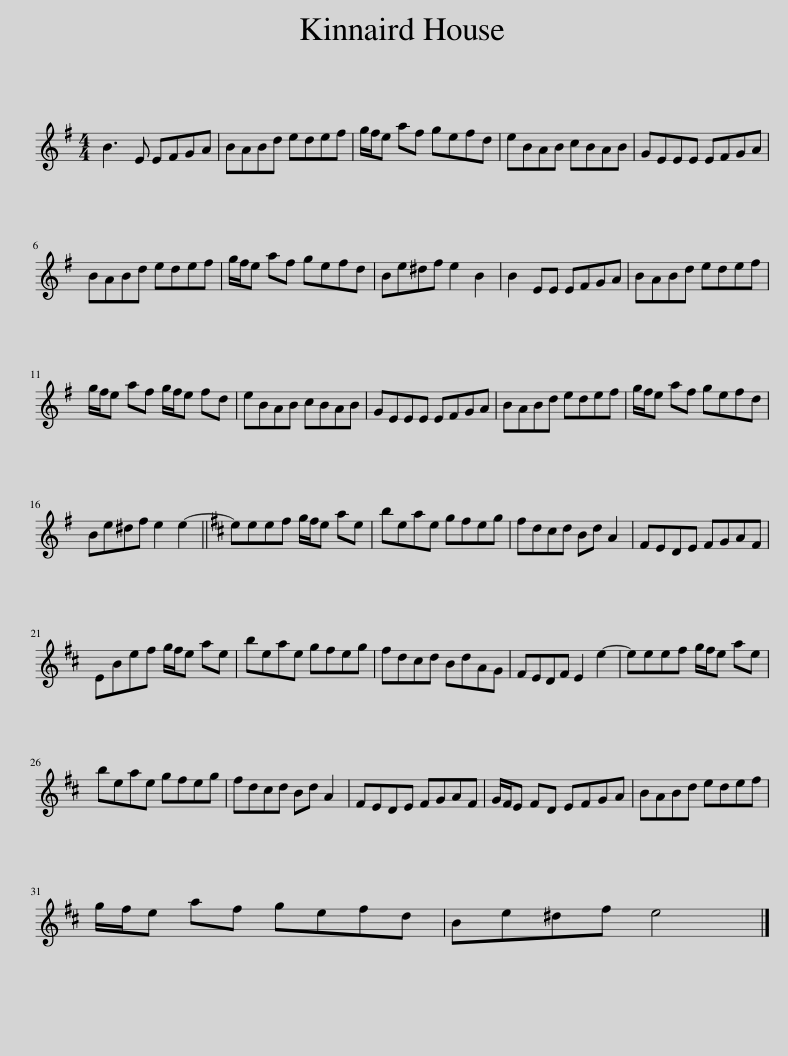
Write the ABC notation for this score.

X:1
L:1/8
M:4/4
I:linebreak $
K:Emin
V:1 treble
V:1
 B3 E EFGA | BABd edef | g/f/e af gefd | eBAB cBAB | GEEE EFGA |$ %5
 BABd edef | g/f/e af gefd | Be^df e2 B2 | B2 EE EFGA | BABd edef |$ %10
 g/f/e af g/f/e fd | eBAB cBAB | GEEE EFGA | BABd edef | g/f/e af gefd |$ %15
 Be^df e2 e2- ||[K:D] eeef g/f/e ae | beae gfeg | fdcd Bd A2 | FEDE FGAF |$ %20
 EBef g/f/e ae | beae gfeg | fdcd BdAG | FEDF E2 e2- | eeef g/f/e ae |$ %25
 beae gfeg | fdcd Bd A2 | FEDE FGAF | G/F/E FD EFGA | BABd edef |$ %30
 g/f/e af gefd | Be^df e4 |] %32
